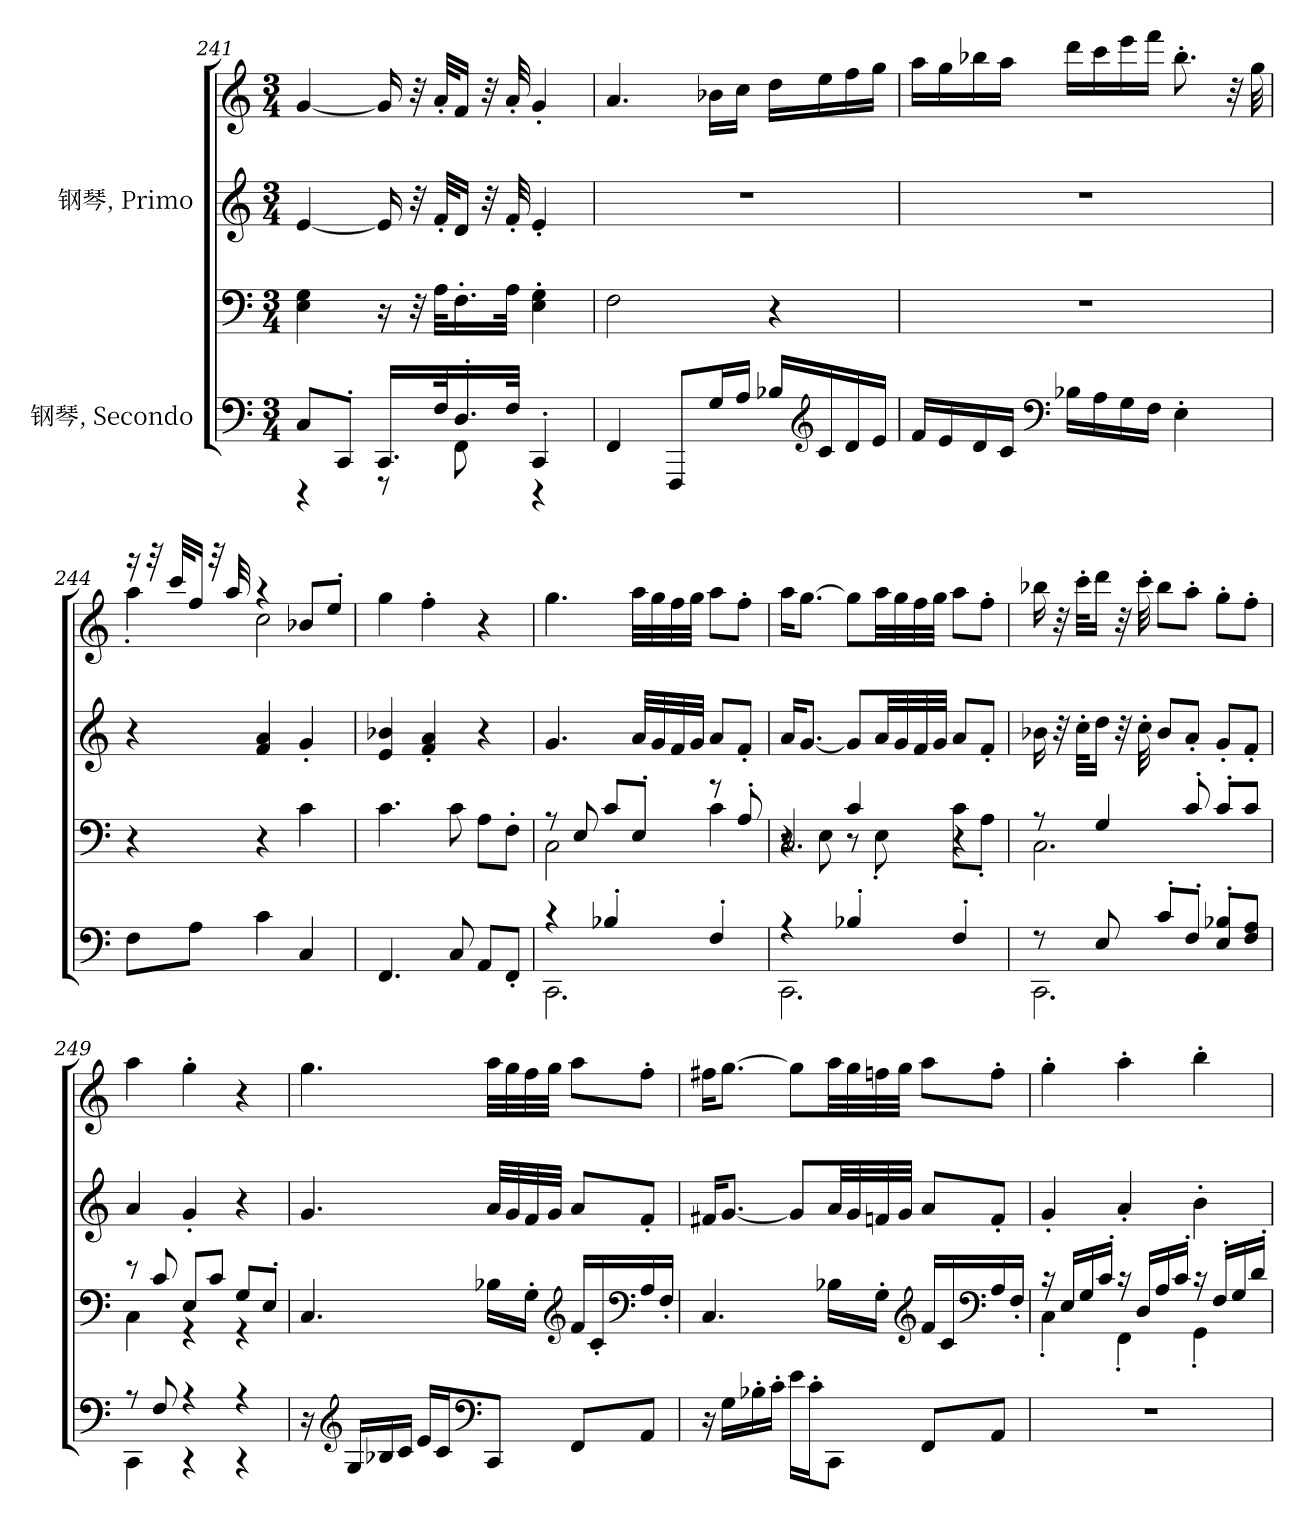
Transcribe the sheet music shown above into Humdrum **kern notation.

**kern	**kern	**kern	**kern
*part2	*part2	*part1	*part1
*staff4	*staff3	*staff2	*staff1
*I"钢琴, Secondo	*	*I"钢琴, Primo	*
*clefF4	*clefF4	*clefG2	*clefG2
*k[]	*k[]	*k[]	*k[]
*M3/4	*M3/4	*M3/4	*M3/4
=241	=241	=241	=241
*^	*	*	*
8C/L	4r	4E\ 4G\	[4e/	[4g/
8CC'/J	.	.	.	.
16.CC/LL	8r	16r	16e/]	16g/]
.	.	32r	32r	32r
32F/K	.	32A\KLL	32f'/KLL	32a'/KLL
16.D'/	8FF\	16.F'\	16d/JJ	16f/JJ
.	.	.	32r	32r
32F/JJk	.	32A\JJk	32f'/	32a'/
4CC'/	4r	4E\' 4G\'	4e'/	4g'/
*v	*v	*	*	*
!!LO:PB:g=z
=242	=242	=242	=242
4FF/	2F\	2.r	4.a/
8FFF/L	.	.	.
16G/L	.	.	16b-X\LL
16A/JJ	.	.	16cc\JJ
16B-X/LL	4r	.	16dd\LL
*clefG2	*	*	*
16c/	.	.	16ee\
16d/	.	.	16ff\
16e/JJ	.	.	16gg\JJ
=243	=243	=243	=243
16f/LL	2.r	2.r	16aa\LL
16e/	.	.	16gg\
16d/	.	.	16bb-X\
16c/JJ	.	.	16aa\JJ
*clefF4	*	*	*
16B-X\LL	.	.	16ddd\LL
16A\	.	.	16ccc\
16G\	.	.	16eee\
16F\JJ	.	.	16fff\JJ
4E'\	.	.	8.bb-'\
.	.	.	32r
.	.	.	32gg\
=244	=244	=244	=244
*	*	*	*^
8F\L	4r	4r	16r	4aa'\
.	.	.	32r	.
.	.	.	32ccc/KLL	.
8A\J	.	.	16ff/JJ	.
.	.	.	32r	.
.	.	.	32aa/	.
4c\	4r	4f/ 4a/	4r	2cc\
4C/	4c\	4g'/	8b-X/L	.
.	.	.	8ee'/J	.
*	*	*	*v	*v
!!LO:LB:g=z
=245	=245	=245	=245
4.FF/	4.c\	4e/ 4b-X/	4gg\
.	.	4f/' 4a/'	4ff'\
8C/	8c\	.	.
8AA/L	8A\L	4r	4r
8FF'/J	8F'\J	.	.
=246	=246	=246	=246
*^	*^	*	*
4r	2.CC\	8r	2C\	4.g/	4.gg\
.	.	8E/	.	.	.
4B-X'/	.	8c/L	.	.	.
.	.	8E'/J	.	32a/LLL	32aa\LLL
.	.	.	.	32g/	32gg\
.	.	.	.	32f/	32ff\
.	.	.	.	32g/JJJ	32gg\JJJ
4F'/	.	8r	4c\	8a/L	8aa\L
.	.	8A'/	.	8f'/J	8ff'\J
=247	=247	=247	=247	=247	=247
*	*	*	*^	*	*
4r	2.CC\	4r	8r	2.C/	16a/KL	16aa\KL
.	.	.	.	.	[8.g/J	[8.gg\J
.	.	.	8E\	.	.	.
4B-X'/	.	4c/	8r	.	8g/L]	8gg\L]
.	.	.	8E'\	.	32a/LL	32aa\LL
.	.	.	.	.	32g/	32gg\
.	.	.	.	.	32f/	32ff\
.	.	.	.	.	32g/JJJ	32gg\JJJ
4F'/	.	4r	8c\L	.	8a/L	8aa\L
.	.	.	8A'\J	.	8f'/J	8ff'\J
*	*	*	*v	*v	*	*
=248	=248	=248	=248	=248	=248
8r	2.CC\	8r	2.C\	16b-X\	16bb-X\
.	.	.	.	32r	32r
.	.	.	.	32cc'\KLL	32ccc'\KLL
8E/	.	4G/	.	16dd\JJ	16ddd\JJ
.	.	.	.	32r	32r
.	.	.	.	32cc'\	32ccc'\
8c'/L	.	.	.	8b-/L	8bb-\L
8F'/J	.	8c'/	.	8a'/J	8aa'\J
8E/' 8B-X/'L	.	8c'/L	.	8g'/L	8gg'\L
8F/ 8A/J	.	8c/J	.	8f'/J	8ff'\J
!!LO:LB:g=z
=249	=249	=249	=249	=249	=249
8r	4CC\	8r	4C\	4a/	4aa\
8F/	.	8c/	.	.	.
4r	4r	8E/L	4r	4g'/	4gg'\
.	.	8c/J	.	.	.
4r	4r	8G/L	4r	4r	4r
.	.	8E'/J	.	.	.
*v	*v	*	*	*	*
*	*v	*v	*	*
=250	=250	=250	=250
16r	4.C/	4.g/	4.gg\
*clefG2	*	*	*
16G/LL	.	.	.
16B-X/	.	.	.
16c/JJ	.	.	.
16e/LL	.	.	.
16c/J	.	.	.
*clefF4	*	*	*
8CC/J	16B-X\LL	32a/LLL	32aa\LLL
.	.	32g/	32gg\
.	16G'\JJ	32f/	32ff\
.	.	32g/JJJ	32gg\JJJ
*	*clefG2	*	*
8FF/L	16f/LL	8a/L	8aa\L
.	16c'/	.	.
*	*clefF4	*	*
8AA/J	16A/	8f'/J	8ff'\J
.	16F'/JJ	.	.
!!LO:PB:g=z
=251	=251	=251	=251
16r	4.C/	16f#X/KL	16ff#X\KL
16G\LL	.	[8.g/J	[8.gg\J
16B-X'\	.	.	.
16c'\JJ	.	.	.
16e\LL	.	8g/L]	8gg\L]
16c'\J	.	.	.
8CC\J	16B-X\LL	32a/LL	32aa\LL
.	.	32g/	32gg\
.	16G'\JJ	32fn/	32ffn\
.	.	32g/JJJ	32gg\JJJ
*	*clefG2	*	*
8FF/L	16f/LL	8a/L	8aa\L
.	16c/	.	.
*	*clefF4	*	*
8AA/J	16A/	8f'/J	8ff'\J
.	16F'/JJ	.	.
=252	=252	=252	=252
*	*^	*	*
2.r	16r	4C'\	4g'/	4gg'\
.	16E/LL	.	.	.
.	16G/	.	.	.
.	16c'/JJ	.	.	.
.	16r	4FF'\	4a'/	4aa'\
.	16D/LL	.	.	.
.	16A/	.	.	.
.	16c'/JJ	.	.	.
.	16r	4GG'\	4b'\	4bb'\
.	16F'/LL	.	.	.
.	16G/	.	.	.
.	16d'/JJ	.	.	.
*	*v	*v	*	*
=	=	=	=
*-	*-	*-	*-
